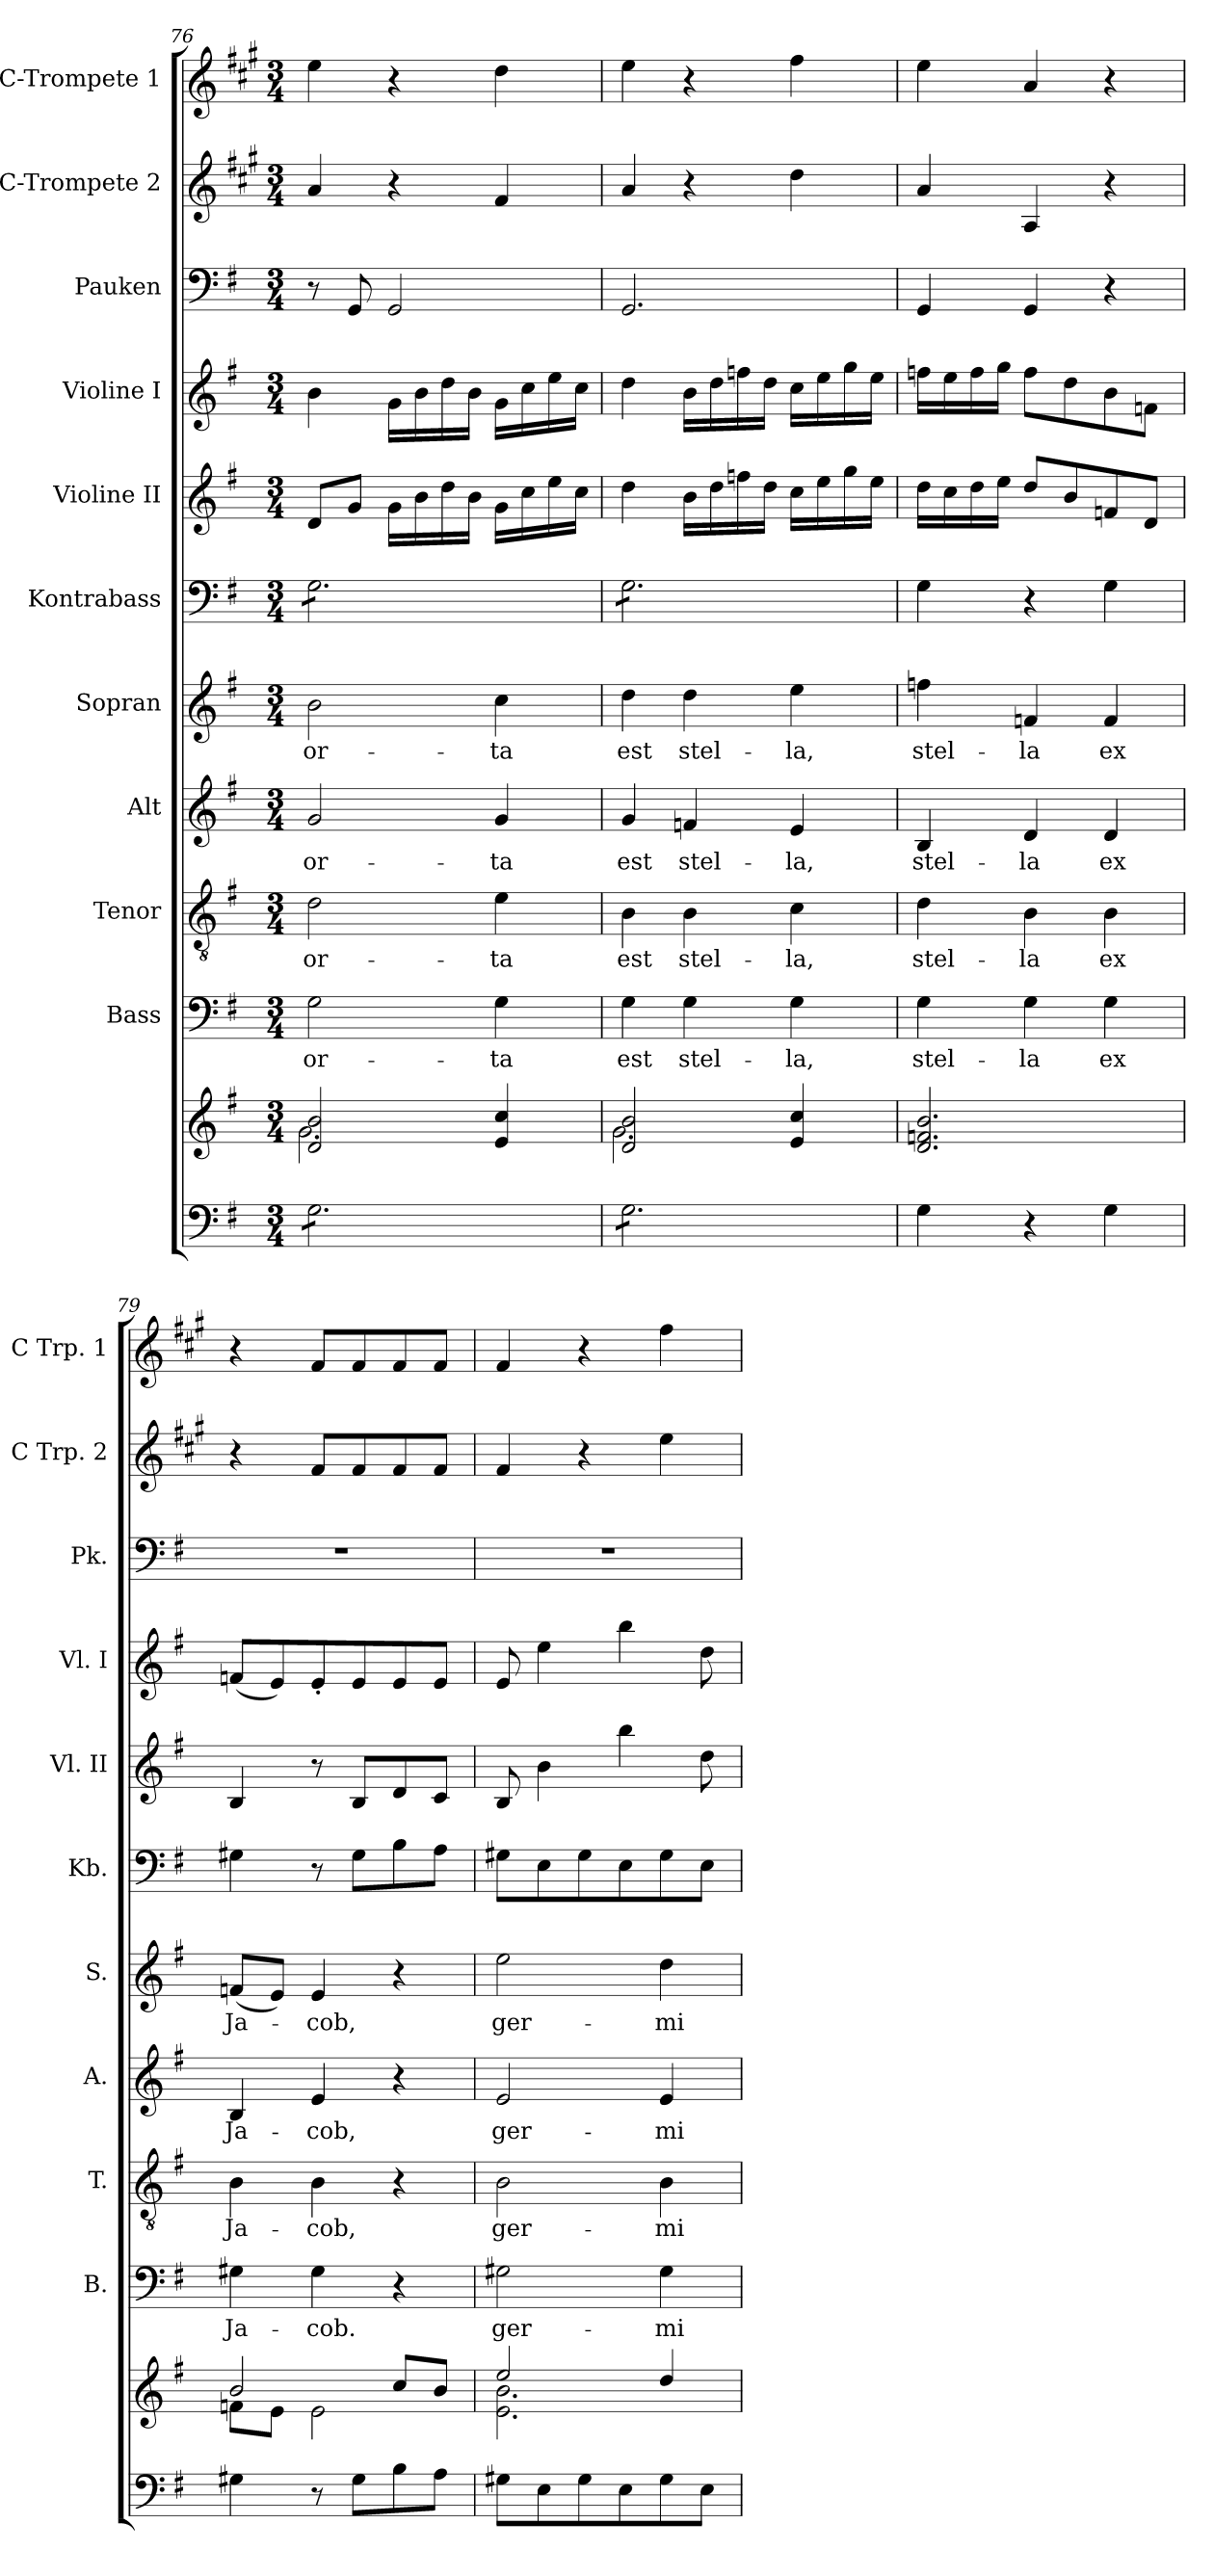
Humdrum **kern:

**kern	**kern	**kern	**text	**kern	**text	**kern	**text	**kern	**text	**kern	**kern	**kern	**kern	**kern	**kern
*part11	*part11	*part10	*part10	*part9	*part9	*part8	*part8	*part7	*part7	*part6	*part5	*part4	*part3	*part2	*part1
*staff12	*staff11	*staff10	*staff10	*staff9	*staff9	*staff8	*staff8	*staff7	*staff7	*staff6	*staff5	*staff4	*staff3	*staff2	*staff1
*	*	*I"Bass	*	*I"Tenor	*	*I"Alt	*	*I"Sopran	*	*I"Kontrabass	*I"Violine II	*I"Violine I	*I"Pauken	*I"C-Trompete 2	*I"C-Trompete 1
*	*	*I'B.	*	*I'T.	*	*I'A.	*	*I'S.	*	*I'Kb.	*I'Vl. II	*I'Vl. I	*I'Pk.	*I'C Trp. 2	*I'C Trp. 1
*clefF4	*clefG2	*clefF4	*	*clefGv2	*	*clefG2	*	*clefG2	*	*clefF4	*clefG2	*clefG2	*clefF4	*clefG2	*clefG2
*	*	*	*	*	*	*	*	*	*	*ITrd7c12	*	*	*	*ITrd1c2	*ITrd1c2
*k[f#]	*k[f#]	*k[f#]	*	*k[f#]	*	*k[f#]	*	*k[f#]	*	*k[f#]	*k[f#]	*k[f#]	*k[f#]	*k[f#]	*k[f#]
*G:	*G:	*G:	*	*G:	*	*G:	*	*G:	*	*G:	*G:	*G:	*G:	*G:	*G:
*M3/4	*M3/4	*M3/4	*	*M3/4	*	*M3/4	*	*M3/4	*	*M3/4	*M3/4	*M3/4	*M3/4	*M3/4	*M3/4
=76	=76	=76	=76	=76	=76	=76	=76	=76	=76	=76	=76	=76	=76	=76	=76
*	*^	*	*	*	*	*	*	*	*	*	*	*	*	*	*
!	!	!	!	!LO:LY:b	!	!LO:LY:b	!	!LO:LY:b	!	!LO:LY:b	!	!	!	!	!	!
*tremolo	*	*	*	*	*	*	*	*	*	*	*	*	*	*	*	*
*	*	*	*	*	*	*	*	*	*	*	*tremolo	*	*	*	*	*
8G\L	2d/ 2b/	2.g\	2G\	or-	2d\	or-	2g/	or-	2b\	or-	8GG\L	8d/L	4b\	8r	4g/	4dd\
8G\	.	.	.	.	.	.	.	.	.	.	8GG\	8g/J	.	8GG/	.	.
8G\	.	.	.	.	.	.	.	.	.	.	8GG\	16g\LL	16g\LL	2GG/	4r	4r
.	.	.	.	.	.	.	.	.	.	.	.	16b\	16b\	.	.	.
8G\	.	.	.	.	.	.	.	.	.	.	8GG\	16dd\	16dd\	.	.	.
.	.	.	.	.	.	.	.	.	.	.	.	16b\JJ	16b\JJ	.	.	.
!	!	!	!	!LO:LY:b	!	!LO:LY:b	!	!LO:LY:b	!	!LO:LY:b	!	!	!	!	!	!
8G\	4e/ 4cc/	.	4G\	-ta	4e\	-ta	4g/	-ta	4cc\	-ta	8GG\	16g\LL	16g\LL	.	4e/	4cc\
.	.	.	.	.	.	.	.	.	.	.	.	16cc\	16cc\	.	.	.
8G\J	.	.	.	.	.	.	.	.	.	.	8GG\J	16ee\	16ee\	.	.	.
.	.	.	.	.	.	.	.	.	.	.	.	16cc\JJ	16cc\JJ	.	.	.
=77	=77	=77	=77	=77	=77	=77	=77	=77	=77	=77	=77	=77	=77	=77	=77	=77
!	!	!	!	!LO:LY:b	!	!LO:LY:b	!	!LO:LY:b	!	!LO:LY:b	!	!	!	!	!	!
8G\L	2d/ 2b/	2.g\	4G\	est	4B\	est	4g/	est	4dd\	est	8GG\L	4dd\	4dd\	2.GG/	4g/	4dd\
8G\	.	.	.	.	.	.	.	.	.	.	8GG\	.	.	.	.	.
!	!	!	!	!LO:LY:b	!	!LO:LY:b	!	!LO:LY:b	!	!LO:LY:b	!	!	!	!	!	!
8G\	.	.	4G\	stel-	4B\	stel-	4fn/	stel-	4dd\	stel-	8GG\	16b\LL	16b\LL	.	4r	4r
.	.	.	.	.	.	.	.	.	.	.	.	16dd\	16dd\	.	.	.
8G\	.	.	.	.	.	.	.	.	.	.	8GG\	16ffn\	16ffn\	.	.	.
.	.	.	.	.	.	.	.	.	.	.	.	16dd\JJ	16dd\JJ	.	.	.
!	!	!	!	!LO:LY:b	!	!LO:LY:b	!	!LO:LY:b	!	!LO:LY:b	!	!	!	!	!	!
8G\	4e/ 4cc/	.	4G\	-la,	4c\	-la,	4e/	-la,	4ee\	-la,	8GG\	16cc\LL	16cc\LL	.	4cc\	4ee\
.	.	.	.	.	.	.	.	.	.	.	.	16ee\	16ee\	.	.	.
8G\J	.	.	.	.	.	.	.	.	.	.	8GG\J	16gg\	16gg\	.	.	.
*	*	*	*	*	*	*	*	*	*	*	*Xtremolo	*	*	*	*	*
*Xtremolo	*	*	*	*	*	*	*	*	*	*	*	*	*	*	*	*
.	.	.	.	.	.	.	.	.	.	.	.	16ee\JJ	16ee\JJ	.	.	.
*	*v	*v	*	*	*	*	*	*	*	*	*	*	*	*	*	*
!!LO:PB:g=z
=78	=78	=78	=78	=78	=78	=78	=78	=78	=78	=78	=78	=78	=78	=78	=78
!	!	!	!LO:LY:b	!	!LO:LY:b	!	!LO:LY:b	!	!LO:LY:b	!	!	!	!	!	!
4G\	2.d/ 2.fn/ 2.b/	4G\	stel-	4d\	stel-	4B/	stel-	4ffn\	stel-	4GG\	16dd\LL	16ffn\LL	4GG/	4g/	4dd\
.	.	.	.	.	.	.	.	.	.	.	16cc\	16ee\	.	.	.
.	.	.	.	.	.	.	.	.	.	.	16dd\	16ff\	.	.	.
.	.	.	.	.	.	.	.	.	.	.	16ee\JJ	16gg\JJ	.	.	.
!	!	!	!LO:LY:b	!	!LO:LY:b	!	!LO:LY:b	!	!LO:LY:b	!	!	!	!	!	!
4r	.	4G\	-la	4B\	-la	4d/	-la	4fn/	-la	4r	8dd/L	8ff\L	4GG/	4G/	4g/
.	.	.	.	.	.	.	.	.	.	.	8b/	8dd\	.	.	.
!	!	!	!LO:LY:b	!	!LO:LY:b	!	!LO:LY:b	!	!LO:LY:b	!	!	!	!	!	!
4G\	.	4G\	ex	4B\	ex	4d/	ex	4f/	ex	4GG\	8fn/	8b\	4r	4r	4r
.	.	.	.	.	.	.	.	.	.	.	8d/J	8fn\J	.	.	.
=79	=79	=79	=79	=79	=79	=79	=79	=79	=79	=79	=79	=79	=79	=79	=79
*	*^	*	*	*	*	*	*	*	*	*	*	*	*	*	*
!	!	!	!	!LO:LY:b	!	!LO:LY:b	!	!LO:LY:b	!	!LO:LY:b	!	!	!	!	!	!
4G#X\	2b/	8fn\L	4G#X\	Ja-	4B\	Ja-	4B/	Ja-	(<8fn/L	Ja-	4GG#X\	4B/	(<8fn/L	2.r	4r	4r
.	.	8e\J	.	.	.	.	.	.	8e/J)	.	.	.	8e/)	.	.	.
!	!	!	!	!LO:LY:b	!	!LO:LY:b	!	!LO:LY:b	!	!LO:LY:b	!	!	!	!	!	!
8r	.	2e\	4G#\	-cob.	4B\	-cob,	4e/	-cob,	4e/	-cob,	8r	8r	8e'</	.	8e/L	8e/L
8G#\L	.	.	.	.	.	.	.	.	.	.	8GG#\L	8B/L	8e/	.	8e/	8e/
8B\	8cc/L	.	4r	.	4r	.	4r	.	4r	.	8BB\	8d/	8e/	.	8e/	8e/
8A\J	8b/J	.	.	.	.	.	.	.	.	.	8AA\J	8c/J	8e/J	.	8e/J	8e/J
=80	=80	=80	=80	=80	=80	=80	=80	=80	=80	=80	=80	=80	=80	=80	=80	=80
!	!	!	!	!LO:LY:b	!	!LO:LY:b	!	!LO:LY:b	!	!LO:LY:b	!	!	!	!	!	!
8G#X\L	2ee/	2.e\ 2.b\	2G#X\	ger-	2B\	ger-	2e/	ger-	2ee\	ger-	8GG#X\L	8B/	8e/	2.r	4e/	4e/
8E\	.	.	.	.	.	.	.	.	.	.	8EE\	4b\	4ee\	.	.	.
8G#\	.	.	.	.	.	.	.	.	.	.	8GG#\	.	.	.	4r	4r
8E\	.	.	.	.	.	.	.	.	.	.	8EE\	4bb\	4bb\	.	.	.
!	!	!	!	!LO:LY:b	!	!LO:LY:b	!	!LO:LY:b	!	!LO:LY:b	!	!	!	!	!	!
8G#\	4dd/	.	4G#\	-mi-	4B\	-mi-	4e/	-mi-	4dd\	-mi-	8GG#\	.	.	.	4dd\	4ee\
8E\J	.	.	.	.	.	.	.	.	.	.	8EE\J	8dd\	8dd\	.	.	.
*	*v	*v	*	*	*	*	*	*	*	*	*	*	*	*	*	*
=	=	=	=	=	=	=	=	=	=	=	=	=	=	=	=
*-	*-	*-	*-	*-	*-	*-	*-	*-	*-	*-	*-	*-	*-	*-	*-
